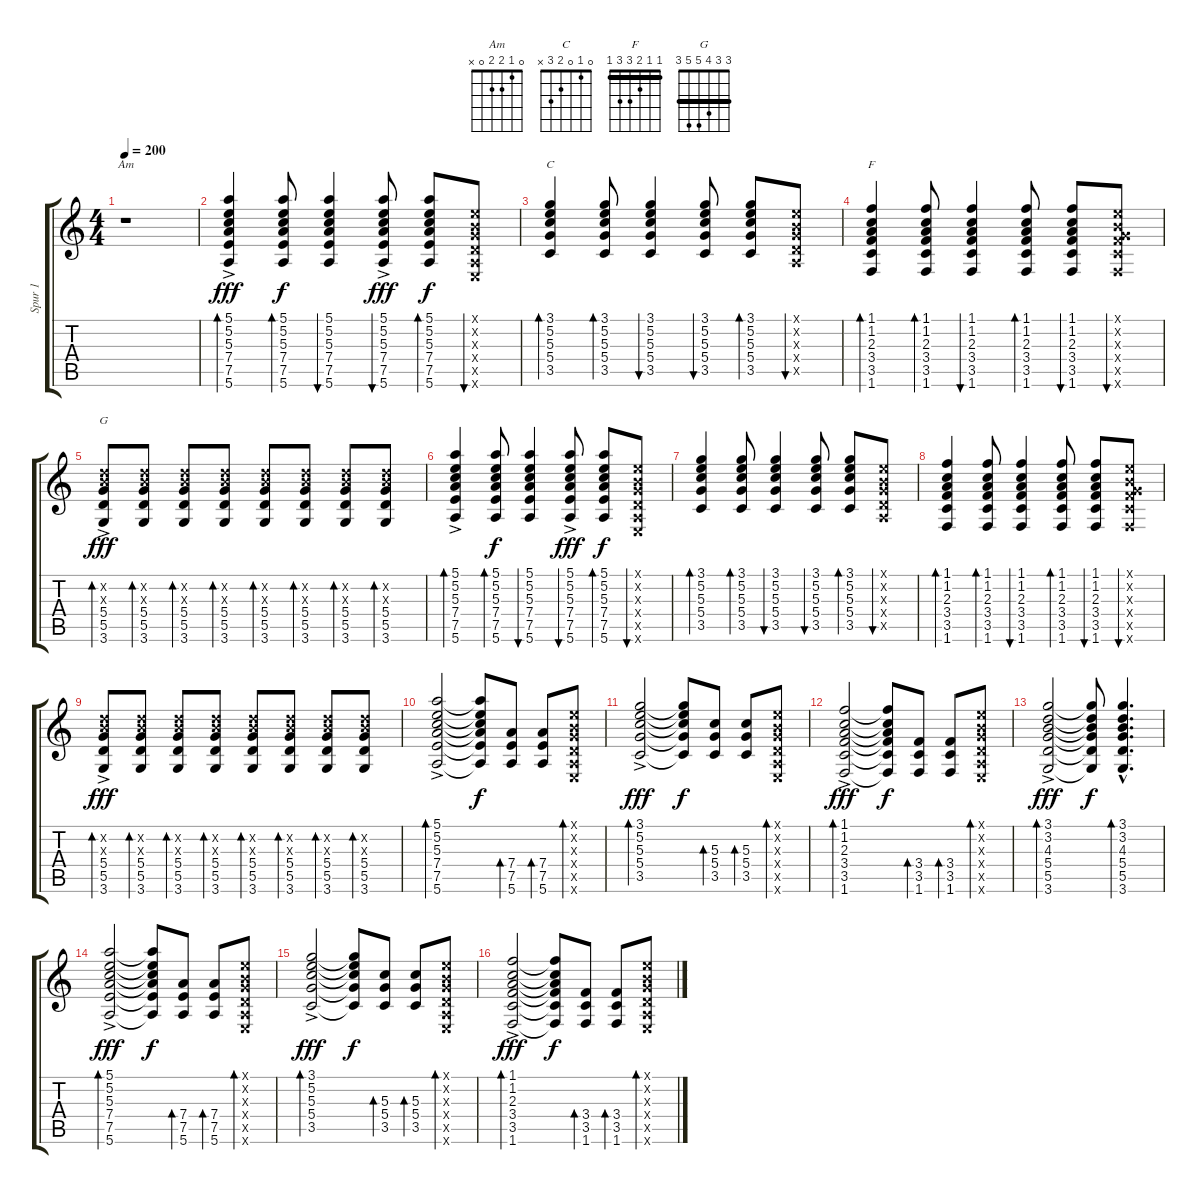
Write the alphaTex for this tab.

\track ("Spur 1" "Spur 1") {instrument overdrivenguitar}
\staff {score tabs}
\tuning (E4 B3 G3 D3 A2 E2) {hide}
\chord ("Am" 0 1 2 2 0 x)
\chord ("C" 0 1 0 2 3 x)
\chord ("F" 1 1 2 3 3 1) {barre 1}
\chord ("G" 3 3 4 5 5 3) {barre 3}
\ts (4 4)
\tempo 200
\clef g2
\ks c
r.1{ch "Am" dy fff instrument overdrivenguitar} |
(5.1 5.2 5.3 7.4 7.5{ac} 5.6).4{bd 60} (5.1 5.2 5.3 7.4 7.5 5.6).8{bd 60 dy f} (5.1 5.2 5.3 7.4 7.5 5.6).4{bu 60} (5.1 5.2 5.3 7.4 7.5{ac} 5.6).8{bu 60 dy fff} (5.1 5.2 5.3 7.4 7.5 5.6).8{bd 60 dy f} (0.1{x} 0.2{x} 0.3{x} 0.4{x} 0.5{x} 0.6{x}).8{bu 60} |
(3.1 5.2 5.3 5.4 3.5).4{bd 60 ch "C"} (3.1 5.2 5.3 5.4 3.5).8{bd 60} (3.1 5.2 5.3 5.4 3.5).4{bu 60} (3.1 5.2 5.3 5.4 3.5).8{bu 60} (3.1 5.2 5.3 5.4 3.5).8{bd 60} (0.1{x} 0.2{x} 0.3{x} 0.4{x} 0.5{x}).8{bu 60} |
(1.1 1.2 2.3 3.4 3.5 1.6).4{bd 60 ch "F"} (1.1 1.2 2.3 3.4 3.5 1.6).8{bd 60} (1.1 1.2 2.3 3.4 3.5 1.6).4{bu 60} (1.1 1.2 2.3 3.4 3.5 1.6).8{bd 60} (1.1 1.2 2.3 3.4 3.5 1.6).8{bu 60} (0.1{x} 0.2{x} 0.3{x} 3.4{x} 3.5{x} 1.6{x}).8{bu 60} |
(3.2{x} 4.3{x} 5.4 5.5{ac} 3.6).8{bd 60 ch "G" dy fff} (3.2{x} 4.3{x} 5.4 5.5 3.6).8{bd 60} (3.2{x} 4.3{x} 5.4 5.5 3.6).8{bd 60} (3.2{x} 4.3{x} 5.4 5.5 3.6).8{bd 60} (3.2{x} 4.3{x} 5.4 5.5 3.6).8{bd 60} (3.2{x} 4.3{x} 5.4 5.5 3.6).8{bd 60} (3.2{x} 4.3{x} 5.4 5.5 3.6).8{bd 60} (3.2{x} 4.3{x} 5.4 5.5 3.6).8{bd 60} |
(5.1 5.2 5.3 7.4 7.5{ac} 5.6).4{bd 60} (5.1 5.2 5.3 7.4 7.5 5.6).8{bd 60 dy f} (5.1 5.2 5.3 7.4 7.5 5.6).4{bu 60} (5.1 5.2 5.3 7.4 7.5{ac} 5.6).8{bu 60 dy fff} (5.1 5.2 5.3 7.4 7.5 5.6).8{bd 60 dy f} (0.1{x} 0.2{x} 0.3{x} 0.4{x} 0.5{x} 0.6{x}).8{bu 60} |
(3.1 5.2 5.3 5.4 3.5).4{bd 60} (3.1 5.2 5.3 5.4 3.5).8{bd 60} (3.1 5.2 5.3 5.4 3.5).4{bu 60} (3.1 5.2 5.3 5.4 3.5).8{bu 60} (3.1 5.2 5.3 5.4 3.5).8{bd 60} (0.1{x} 0.2{x} 0.3{x} 0.4{x} 0.5{x}).8{bu 60} |
(1.1 1.2 2.3 3.4 3.5 1.6).4{bd 60} (1.1 1.2 2.3 3.4 3.5 1.6).8{bd 60} (1.1 1.2 2.3 3.4 3.5 1.6).4{bu 60} (1.1 1.2 2.3 3.4 3.5 1.6).8{bd 60} (1.1 1.2 2.3 3.4 3.5 1.6).8{bu 60} (0.1{x} 0.2{x} 0.3{x} 3.4{x} 3.5{x} 1.6{x}).8{bu 60} |
(3.2{x} 4.3{x} 5.4 5.5{ac} 3.6).8{bd 60 dy fff} (3.2{x} 4.3{x} 5.4 5.5 3.6).8{bd 60} (3.2{x} 4.3{x} 5.4 5.5 3.6).8{bd 60} (3.2{x} 4.3{x} 5.4 5.5 3.6).8{bd 60} (3.2{x} 4.3{x} 5.4 5.5 3.6).8{bd 60} (3.2{x} 4.3{x} 5.4 5.5 3.6).8{bd 60} (3.2{x} 4.3{x} 5.4 5.5 3.6).8{bd 60} (3.2{x} 4.3{x} 5.4 5.5 3.6).8{bd 60} |
(5.1 5.2 5.3 7.4 7.5{ac} 5.6).2{bd 60} (5.1{t} 5.2{t} 5.3{t} 7.4{t} 7.5{t} 5.6{t}).8{dy f} (7.4 7.5 5.6).8{bd 60} (7.4 7.5 5.6).8{bd 60} (0.1{x} 0.2{x} 0.3{x} 0.4{x} 0.5{x} 0.6{x}).8{bd 60} |
(3.1 5.2 5.3 5.4 3.5{ac}).2{bd 60 dy fff} (3.1{t} 5.2{t} 5.3{t} 5.4{t} 3.5{t}).8{dy f} (5.3 5.4 3.5).8{bd 60} (5.3 5.4 3.5).8{bd 60} (0.1{x} 0.2{x} 0.3{x} 0.4{x} 0.5{x} 0.6{x}).8{bd 60} |
(1.1 1.2 2.3 3.4 3.5{ac} 1.6).2{bd 60 dy fff} (1.1{t} 1.2{t} 2.3{t} 3.4{t} 3.5{t} 1.6{t}).8{dy f} (3.4 3.5 1.6).8{bd 60} (3.4 3.5 1.6).8{bd 60} (0.1{x} 0.2{x} 0.3{x} 0.4{x} 0.5{x} 0.6{x}).8{bd 60} |
(3.1 3.2 4.3 5.4 5.5{ac} 3.6).2{bd 60 dy fff} (3.1{t} 3.2{t} 4.3{t} 5.4{t} 5.5{t} 3.6{t}).8{dy f} (3.1{hac} 3.2{hac} 4.3{hac} 5.4{hac} 5.5{hac} 3.6{hac}).4{d bd 60} |
(5.1 5.2 5.3 7.4 7.5{ac} 5.6).2{bd 60 dy fff} (5.1{t} 5.2{t} 5.3{t} 7.4{t} 7.5{t} 5.6{t}).8{dy f} (7.4 7.5 5.6).8{bd 60} (7.4 7.5 5.6).8{bd 60} (0.1{x} 0.2{x} 0.3{x} 0.4{x} 0.5{x} 0.6{x}).8{bd 60} |
(3.1 5.2 5.3 5.4 3.5{ac}).2{bd 60 dy fff} (3.1{t} 5.2{t} 5.3{t} 5.4{t} 3.5{t}).8{dy f} (5.3 5.4 3.5).8{bd 60} (5.3 5.4 3.5).8{bd 60} (0.1{x} 0.2{x} 0.3{x} 0.4{x} 0.5{x} 0.6{x}).8{bd 60} |
(1.1 1.2 2.3 3.4 3.5{ac} 1.6).2{bd 60 dy fff} (1.1{t} 1.2{t} 2.3{t} 3.4{t} 3.5{t} 1.6{t}).8{dy f} (3.4 3.5 1.6).8{bd 60} (3.4 3.5 1.6).8{bd 60} (0.1{x} 0.2{x} 0.3{x} 0.4{x} 0.5{x} 0.6{x}).8{bd 60}
